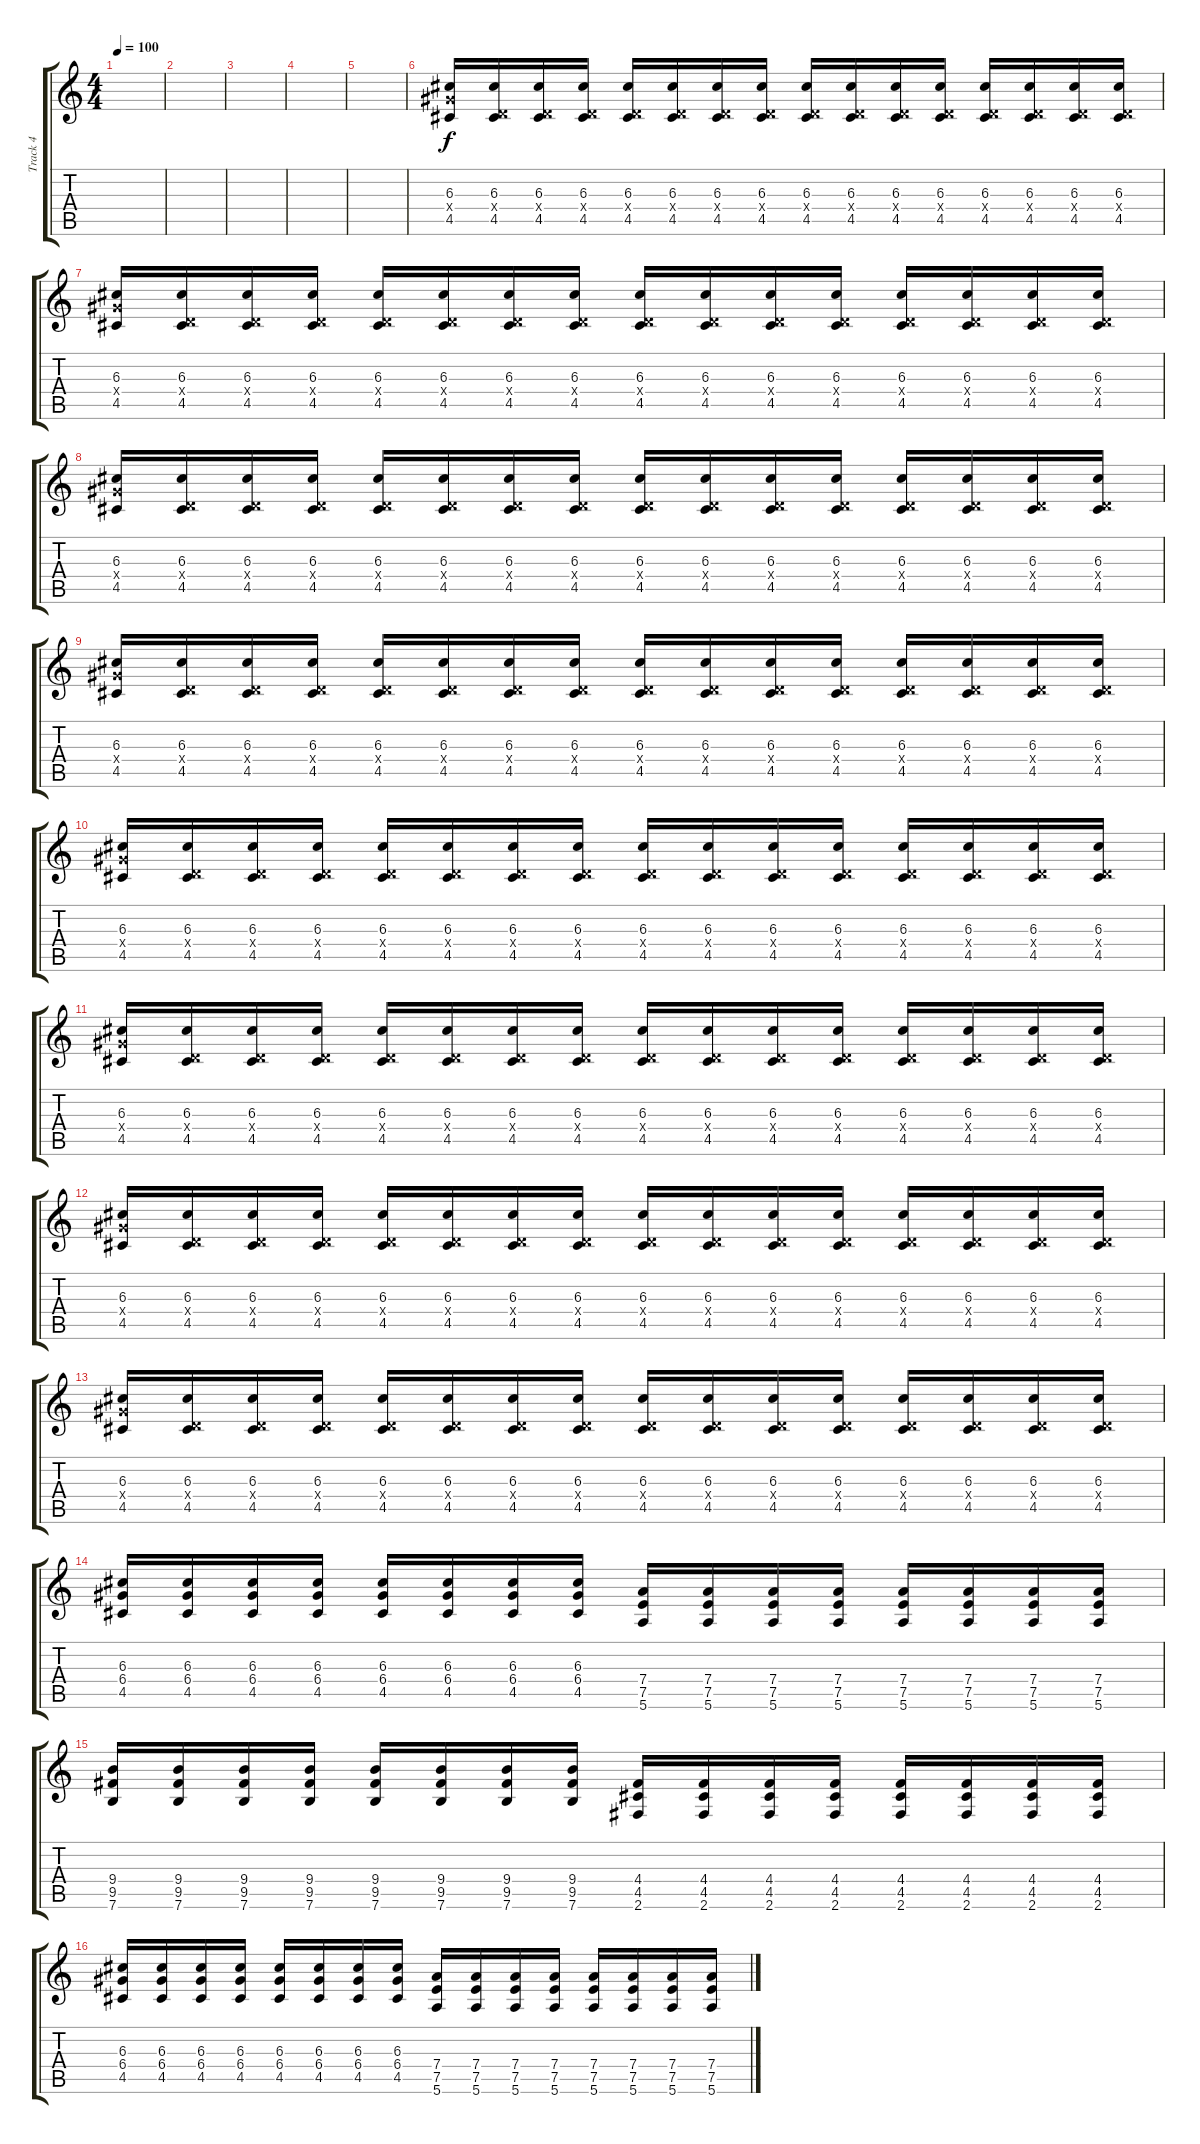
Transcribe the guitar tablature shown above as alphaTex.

\track ("Track 4" "Track 4") {instrument distortionguitar}
\staff {score tabs}
\tuning (E4 B3 G3 D3 A2 E2) {hide}
\ts (4 4)
\tempo 100
\clef g2
\ks c
|
|
|
|
|
(6.3 6.4{x} 4.5).16{volume 13 instrument distortionguitar} (6.3 0.4{x} 4.5).16 (6.3 0.4{x} 4.5).16 (6.3 0.4{x} 4.5).16 (6.3 0.4{x} 4.5).16 (6.3 0.4{x} 4.5).16 (6.3 0.4{x} 4.5).16 (6.3 0.4{x} 4.5).16 (6.3 0.4{x} 4.5).16 (6.3 0.4{x} 4.5).16 (6.3 0.4{x} 4.5).16 (6.3 0.4{x} 4.5).16 (6.3 0.4{x} 4.5).16 (6.3 0.4{x} 4.5).16 (6.3 0.4{x} 4.5).16 (6.3 0.4{x} 4.5).16 |
(6.3 6.4{x} 4.5).16 (6.3 0.4{x} 4.5).16 (6.3 0.4{x} 4.5).16 (6.3 0.4{x} 4.5).16 (6.3 0.4{x} 4.5).16 (6.3 0.4{x} 4.5).16 (6.3 0.4{x} 4.5).16 (6.3 0.4{x} 4.5).16 (6.3 0.4{x} 4.5).16 (6.3 0.4{x} 4.5).16 (6.3 0.4{x} 4.5).16 (6.3 0.4{x} 4.5).16 (6.3 0.4{x} 4.5).16 (6.3 0.4{x} 4.5).16 (6.3 0.4{x} 4.5).16 (6.3 0.4{x} 4.5).16 |
(6.3 6.4{x} 4.5).16 (6.3 0.4{x} 4.5).16 (6.3 0.4{x} 4.5).16 (6.3 0.4{x} 4.5).16 (6.3 0.4{x} 4.5).16 (6.3 0.4{x} 4.5).16 (6.3 0.4{x} 4.5).16 (6.3 0.4{x} 4.5).16 (6.3 0.4{x} 4.5).16 (6.3 0.4{x} 4.5).16 (6.3 0.4{x} 4.5).16 (6.3 0.4{x} 4.5).16 (6.3 0.4{x} 4.5).16 (6.3 0.4{x} 4.5).16 (6.3 0.4{x} 4.5).16 (6.3 0.4{x} 4.5).16 |
(6.3 6.4{x} 4.5).16 (6.3 0.4{x} 4.5).16 (6.3 0.4{x} 4.5).16 (6.3 0.4{x} 4.5).16 (6.3 0.4{x} 4.5).16 (6.3 0.4{x} 4.5).16 (6.3 0.4{x} 4.5).16 (6.3 0.4{x} 4.5).16 (6.3 0.4{x} 4.5).16 (6.3 0.4{x} 4.5).16 (6.3 0.4{x} 4.5).16 (6.3 0.4{x} 4.5).16 (6.3 0.4{x} 4.5).16 (6.3 0.4{x} 4.5).16 (6.3 0.4{x} 4.5).16 (6.3 0.4{x} 4.5).16 |
(6.3 6.4{x} 4.5).16 (6.3 0.4{x} 4.5).16 (6.3 0.4{x} 4.5).16 (6.3 0.4{x} 4.5).16 (6.3 0.4{x} 4.5).16 (6.3 0.4{x} 4.5).16 (6.3 0.4{x} 4.5).16 (6.3 0.4{x} 4.5).16 (6.3 0.4{x} 4.5).16 (6.3 0.4{x} 4.5).16 (6.3 0.4{x} 4.5).16 (6.3 0.4{x} 4.5).16 (6.3 0.4{x} 4.5).16 (6.3 0.4{x} 4.5).16 (6.3 0.4{x} 4.5).16 (6.3 0.4{x} 4.5).16 |
(6.3 6.4{x} 4.5).16 (6.3 0.4{x} 4.5).16 (6.3 0.4{x} 4.5).16 (6.3 0.4{x} 4.5).16 (6.3 0.4{x} 4.5).16 (6.3 0.4{x} 4.5).16 (6.3 0.4{x} 4.5).16 (6.3 0.4{x} 4.5).16 (6.3 0.4{x} 4.5).16 (6.3 0.4{x} 4.5).16 (6.3 0.4{x} 4.5).16 (6.3 0.4{x} 4.5).16 (6.3 0.4{x} 4.5).16 (6.3 0.4{x} 4.5).16 (6.3 0.4{x} 4.5).16 (6.3 0.4{x} 4.5).16 |
(6.3 6.4{x} 4.5).16 (6.3 0.4{x} 4.5).16 (6.3 0.4{x} 4.5).16 (6.3 0.4{x} 4.5).16 (6.3 0.4{x} 4.5).16 (6.3 0.4{x} 4.5).16 (6.3 0.4{x} 4.5).16 (6.3 0.4{x} 4.5).16 (6.3 0.4{x} 4.5).16 (6.3 0.4{x} 4.5).16 (6.3 0.4{x} 4.5).16 (6.3 0.4{x} 4.5).16 (6.3 0.4{x} 4.5).16 (6.3 0.4{x} 4.5).16 (6.3 0.4{x} 4.5).16 (6.3 0.4{x} 4.5).16 |
(6.3 6.4{x} 4.5).16 (6.3 0.4{x} 4.5).16 (6.3 0.4{x} 4.5).16 (6.3 0.4{x} 4.5).16 (6.3 0.4{x} 4.5).16 (6.3 0.4{x} 4.5).16 (6.3 0.4{x} 4.5).16 (6.3 0.4{x} 4.5).16 (6.3 0.4{x} 4.5).16 (6.3 0.4{x} 4.5).16 (6.3 0.4{x} 4.5).16 (6.3 0.4{x} 4.5).16 (6.3 0.4{x} 4.5).16 (6.3 0.4{x} 4.5).16 (6.3 0.4{x} 4.5).16 (6.3 0.4{x} 4.5).16 |
(6.3 6.4 4.5).16{volume 10} (6.3 6.4 4.5).16 (6.3 6.4 4.5).16 (6.3 6.4 4.5).16 (6.3 6.4 4.5).16 (6.3 6.4 4.5).16 (6.3 6.4 4.5).16 (6.3 6.4 4.5).16 (7.4 7.5 5.6).16 (7.4 7.5 5.6).16 (7.4 7.5 5.6).16 (7.4 7.5 5.6).16 (7.4 7.5 5.6).16 (7.4 7.5 5.6).16 (7.4 7.5 5.6).16 (7.4 7.5 5.6).16 |
(9.4 9.5 7.6).16 (9.4 9.5 7.6).16 (9.4 9.5 7.6).16 (9.4 9.5 7.6).16 (9.4 9.5 7.6).16 (9.4 9.5 7.6).16 (9.4 9.5 7.6).16 (9.4 9.5 7.6).16 (4.4 4.5 2.6).16 (4.4 4.5 2.6).16 (4.4 4.5 2.6).16 (4.4 4.5 2.6).16 (4.4 4.5 2.6).16 (4.4 4.5 2.6).16 (4.4 4.5 2.6).16 (4.4 4.5 2.6).16 |
(6.3 6.4 4.5).16 (6.3 6.4 4.5).16 (6.3 6.4 4.5).16 (6.3 6.4 4.5).16 (6.3 6.4 4.5).16 (6.3 6.4 4.5).16 (6.3 6.4 4.5).16 (6.3 6.4 4.5).16 (7.4 7.5 5.6).16 (7.4 7.5 5.6).16 (7.4 7.5 5.6).16 (7.4 7.5 5.6).16 (7.4 7.5 5.6).16 (7.4 7.5 5.6).16 (7.4 7.5 5.6).16 (7.4 7.5 5.6).16
